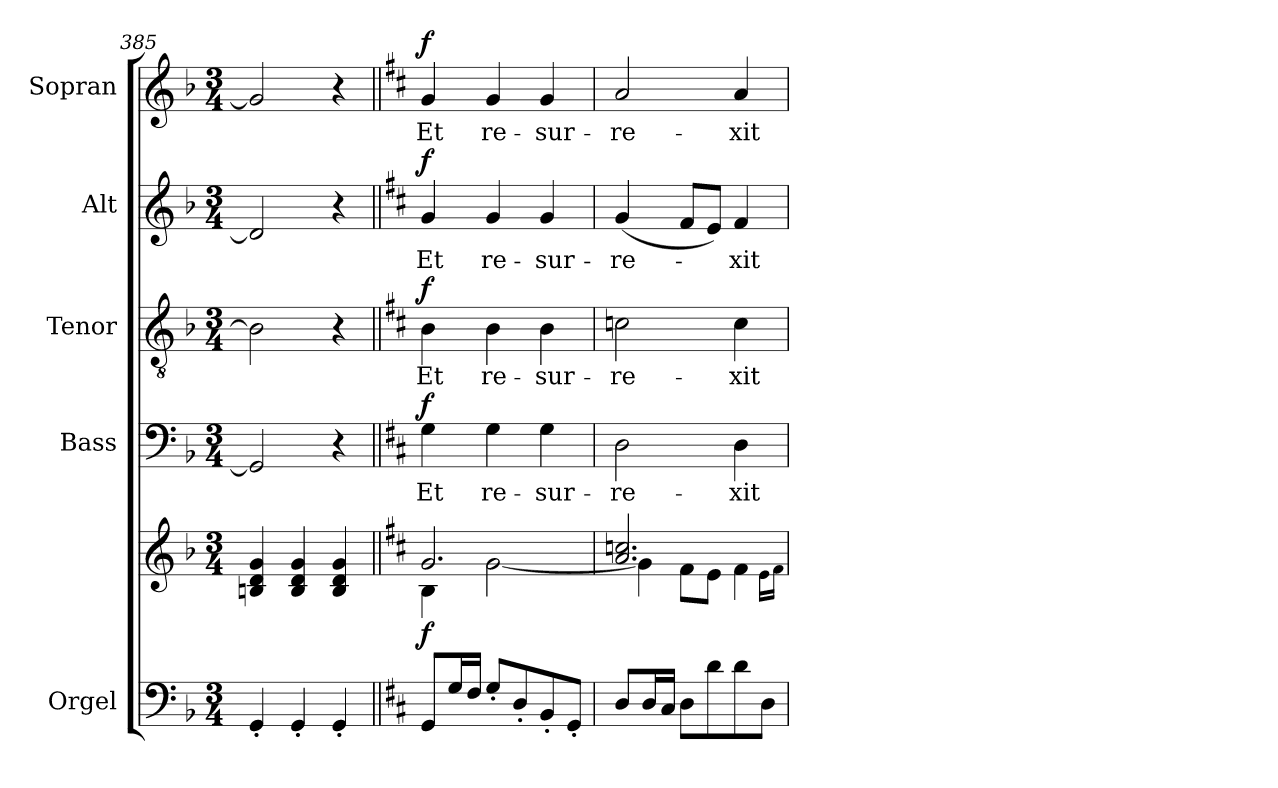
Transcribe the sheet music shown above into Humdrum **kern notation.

**kern	**kern	**dynam	**kern	**text	**dynam	**kern	**text	**dynam	**kern	**text	**dynam	**kern	**text	**dynam
*part5	*part5	*part5	*part4	*part4	*part4	*part3	*part3	*part3	*part2	*part2	*part2	*part1	*part1	*part1
*staff6	*staff5	*staff5/6	*staff4	*staff4	*staff4	*staff3	*staff3	*staff3	*staff2	*staff2	*staff2	*staff1	*staff1	*staff1
*I"Orgel	*	*	*I"Bass	*	*	*I"Tenor	*	*	*I"Alt	*	*	*I"Sopran	*	*
*I'Org.	*	*	*I'B	*	*	*I'T	*	*	*I'A	*	*	*I'S	*	*
*clefF4	*clefG2	*	*clefF4	*	*	*clefGv2	*	*	*clefG2	*	*	*clefG2	*	*
*k[b-]	*k[b-]	*	*k[b-]	*	*	*k[b-]	*	*	*k[b-]	*	*	*k[b-]	*	*
*F:	*F:	*	*F:	*	*	*F:	*	*	*F:	*	*	*F:	*	*
*M3/4	*M3/4	*	*M3/4	*	*	*M3/4	*	*	*M3/4	*	*	*M3/4	*	*
=385	=385	=385	=385	=385	=385	=385	=385	=385	=385	=385	=385	=385	=385	=385
4GG'</	4Bn/ 4d/ 4g/	.	2GG/]	.	.	2B\]	.	.	2d/]	.	.	2g/]	.	.
4GG'</	4B/ 4d/ 4g/	.	.	.	.	.	.	.	.	.	.	.	.	.
4GG'</	4B/ 4d/ 4g/	.	4r	.	.	4r	.	.	4r	.	.	4r	.	.
=386||	=386||	=386||	=386||	=386||	=386||	=386||	=386||	=386||	=386||	=386||	=386||	=386||	=386||	=386||
*k[f#c#]	*k[f#c#]	*	*k[f#c#]	*	*	*k[f#c#]	*	*	*k[f#c#]	*	*	*k[f#c#]	*	*
*D:	*D:	*	*D:	*	*	*D:	*	*	*D:	*	*	*D:	*	*
*	*^	*	*	*	*	*	*	*	*	*	*	*	*	*
!	!	!	!LO:DY:b	!	!LO:LY:b	!LO:DY:a	!	!LO:LY:b	!LO:DY:a	!	!LO:LY:b	!LO:DY:a	!	!LO:LY:b	!LO:DY:a
8GG/L	2.g/	4B\	f	4G\	Et	f	4B\	Et	f	4g/	Et	f	4g/	Et	f
16G/L	.	.	.	.	.	.	.	.	.	.	.	.	.	.	.
16F#/JJ	.	.	.	.	.	.	.	.	.	.	.	.	.	.	.
!	!	!	!	!	!LO:LY:b	!	!	!LO:LY:b	!	!	!LO:LY:b	!	!	!LO:LY:b	!
8G'</L	.	[<2g\	.	4G\	re-	.	4B\	re-	.	4g/	re-	.	4g/	re-	.
8D'</	.	.	.	.	.	.	.	.	.	.	.	.	.	.	.
!	!	!	!	!	!LO:LY:b	!	!	!LO:LY:b	!	!	!LO:LY:b	!	!	!LO:LY:b	!
8BB'</	.	.	.	4G\	-sur-	.	4B\	-sur-	.	4g/	-sur-	.	4g/	-sur-	.
8GG'</J	.	.	.	.	.	.	.	.	.	.	.	.	.	.	.
=387	=387	=387	=387	=387	=387	=387	=387	=387	=387	=387	=387	=387	=387	=387	=387
!	!	!	!	!	!LO:LY:b	!	!	!LO:LY:b	!	!	!LO:LY:b	!	!	!LO:LY:b	!
8D/L	2.a/ 2.ccn/	4g\]	.	2D\	-re-	.	2cn\	-re-	.	(<4g/	-re-	.	2a/	-re-	.
16D/L	.	.	.	.	.	.	.	.	.	.	.	.	.	.	.
16C#/JJ	.	.	.	.	.	.	.	.	.	.	.	.	.	.	.
8D\L	.	8f#\L	.	.	.	.	.	.	.	8f#/L	.	.	.	.	.
8d\	.	8e\J	.	.	.	.	.	.	.	8e/J)	.	.	.	.	.
!	!	!	!	!	!LO:LY:b	!	!	!LO:LY:b	!	!	!LO:LY:b	!	!	!LO:LY:b	!
8d\	.	4f#\	.	4D\	-xit	.	4c\	-xit	.	4f#/	-xit	.	4a/	-xit	.
8D\J	.	.	.	.	.	.	.	.	.	.	.	.	.	.	.
.	.	16qe\LL	.	.	.	.	.	.	.	.	.	.	.	.	.
.	.	16qf#\JJ	.	.	.	.	.	.	.	.	.	.	.	.	.
*	*v	*v	*	*	*	*	*	*	*	*	*	*	*	*	*
=	=	=	=	=	=	=	=	=	=	=	=	=	=	=
*-	*-	*-	*-	*-	*-	*-	*-	*-	*-	*-	*-	*-	*-	*-
